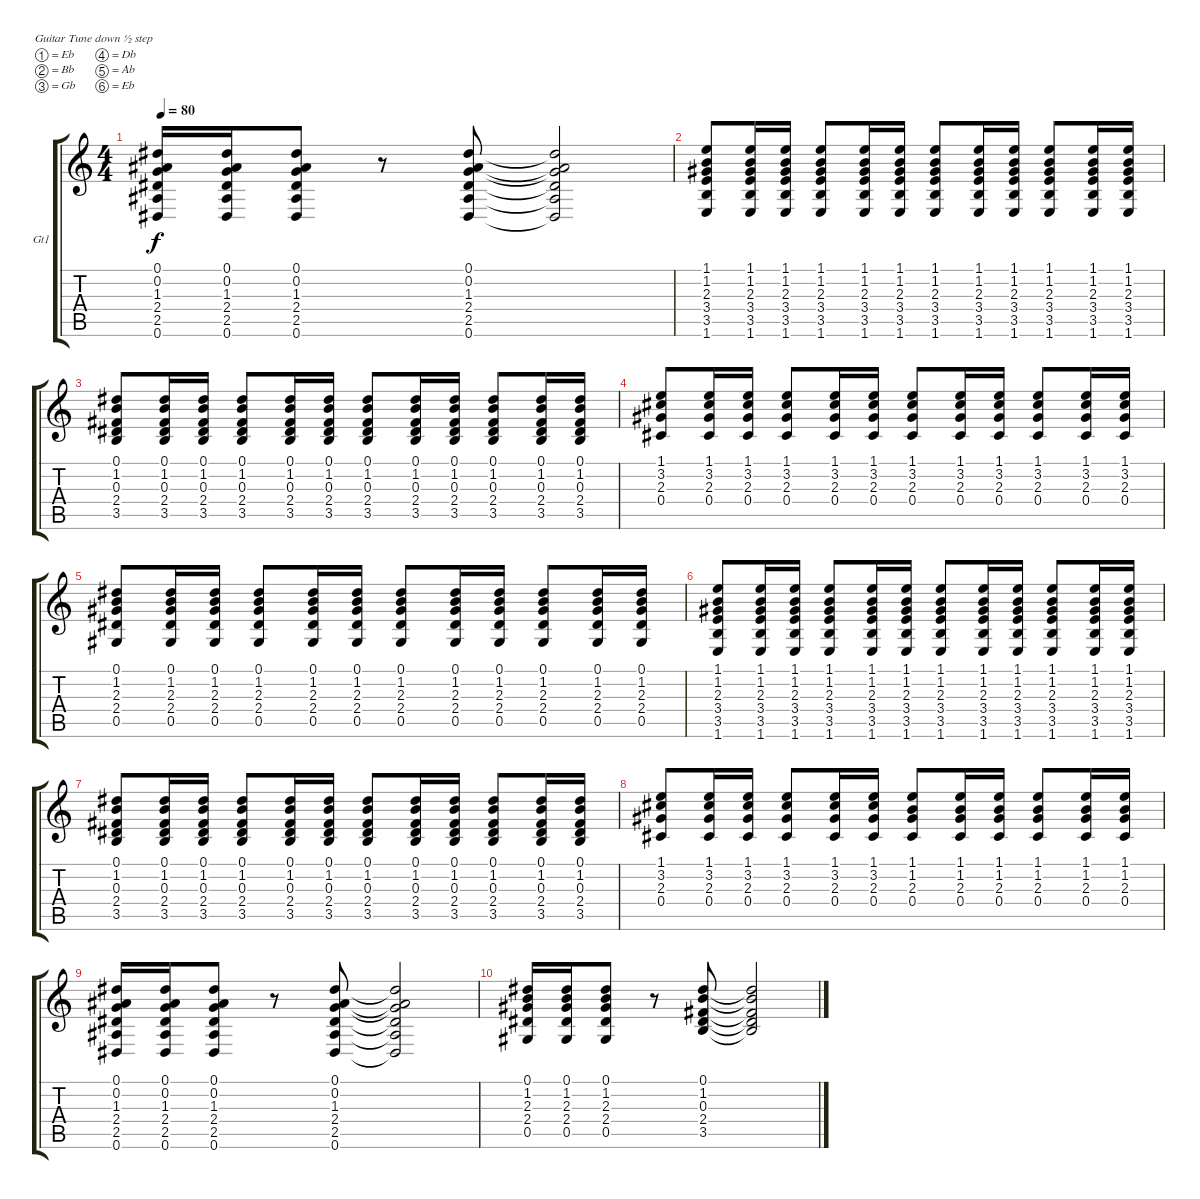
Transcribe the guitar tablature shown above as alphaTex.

\defaultSystemsLayout 4
\bracketExtendMode groupsimilarinstruments
\firstSystemTrackNameOrientation horizontal
\otherSystemsTrackNameOrientation horizontal
\track ("Terentyev" "Gt1") {instrument acousticguitarsteel}
\staff {score tabs}
\tuning (Eb4 Bb3 Gb3 Db3 Ab2 Eb2)
\ts (4 4)
\tempo 80
\clef g2
\scale
0.333333
\ks c
(2.5 2.4 1.3 0.2 0.1 0.6).16{dy f} (2.5 2.4 1.3 0.2 0.1 0.6).16 (2.5 2.4 1.3 0.2 0.1 0.6).8 r.8 (2.5 2.4 1.3 0.2 0.1 0.6).8 (0.6{t} 2.5{t} 2.4{t} 1.3{t} 0.2{t} 0.1{t}).2 |
\scale
0.333333 (1.1 1.2 2.3 3.4 3.5 1.6).8 (1.1 3.4 2.3 1.2 1.6 3.5).16 (1.1 3.4 2.3 1.2 1.6 3.5).16 (1.1 1.2 2.3 3.4 3.5 1.6).8 (1.1 3.4 2.3 1.2 1.6 3.5).16 (1.1 3.4 2.3 1.2 1.6 3.5).16 (1.1 1.2 2.3 3.4 3.5 1.6).8 (1.1 3.4 2.3 1.2 1.6 3.5).16 (1.1 3.4 2.3 1.2 1.6 3.5).16 (1.1 1.2 2.3 3.4 3.5 1.6).8 (1.1 3.4 2.3 1.2 1.6 3.5).16 (1.1 3.4 2.3 1.2 1.6 3.5).16 |
\scale
0.333333 (0.1 1.2 0.3 2.4 3.5).8 (0.1 2.4 0.3 1.2 3.5).16 (0.1 2.4 0.3 1.2 3.5).16 (0.1 1.2 0.3 2.4 3.5).8 (0.1 2.4 0.3 1.2 3.5).16 (0.1 2.4 0.3 1.2 3.5).16 (0.1 1.2 0.3 2.4 3.5).8 (0.1 2.4 0.3 1.2 3.5).16 (0.1 2.4 0.3 1.2 3.5).16 (0.1 1.2 0.3 2.4 3.5).8 (0.1 2.4 0.3 1.2 3.5).16 (0.1 2.4 0.3 1.2 3.5).16 |
\scale
0.333333 (1.1 3.2 2.3 0.4).8 (1.1 0.4 2.3 3.2).16 (1.1 0.4 2.3 3.2).16 (1.1 3.2 2.3 0.4).8 (1.1 0.4 2.3 3.2).16 (1.1 0.4 2.3 3.2).16 (1.1 3.2 2.3 0.4).8 (1.1 0.4 2.3 3.2).16 (1.1 0.4 2.3 3.2).16 (1.1 3.2 2.3 0.4).8 (1.1 0.4 2.3 3.2).16 (1.1 0.4 2.3 3.2).16 |
\scale
0.333333 (0.1 1.2 2.3 2.4 0.5).8 (0.1 2.4 2.3 1.2 0.5).16 (0.1 2.4 2.3 1.2 0.5).16 (0.1 1.2 2.3 2.4 0.5).8 (0.1 2.4 2.3 1.2 0.5).16 (0.1 2.4 2.3 1.2 0.5).16 (0.1 1.2 2.3 2.4 0.5).8 (0.1 2.4 2.3 1.2 0.5).16 (0.1 2.4 2.3 1.2 0.5).16 (0.1 1.2 2.3 2.4 0.5).8 (0.1 2.4 2.3 1.2 0.5).16 (0.1 2.4 2.3 1.2 0.5).16 |
\scale
0.333333 (1.1 1.2 2.3 3.4 3.5 1.6).8 (1.1 3.4 2.3 1.2 1.6 3.5).16 (1.1 3.4 2.3 1.2 1.6 3.5).16 (1.1 1.2 2.3 3.4 3.5 1.6).8 (1.1 3.4 2.3 1.2 1.6 3.5).16 (1.1 3.4 2.3 1.2 1.6 3.5).16 (1.1 1.2 2.3 3.4 3.5 1.6).8 (1.1 3.4 2.3 1.2 1.6 3.5).16 (1.1 3.4 2.3 1.2 1.6 3.5).16 (1.1 1.2 2.3 3.4 3.5 1.6).8 (1.1 3.4 2.3 1.2 1.6 3.5).16 (1.1 3.4 2.3 1.2 1.6 3.5).16 |
\scale
0.333333 (0.1 1.2 0.3 2.4 3.5).8 (0.1 2.4 0.3 1.2 3.5).16 (0.1 2.4 0.3 1.2 3.5).16 (0.1 1.2 0.3 2.4 3.5).8 (0.1 2.4 0.3 1.2 3.5).16 (0.1 2.4 0.3 1.2 3.5).16 (0.1 1.2 0.3 2.4 3.5).8 (0.1 2.4 0.3 1.2 3.5).16 (0.1 2.4 0.3 1.2 3.5).16 (0.1 1.2 0.3 2.4 3.5).8 (0.1 2.4 0.3 1.2 3.5).16 (0.1 2.4 0.3 1.2 3.5).16 |
\scale
0.333333 (1.1 3.2 2.3 0.4).8 (1.1 0.4 2.3 3.2).16 (1.1 0.4 2.3 3.2).16 (1.1 3.2 2.3 0.4).8 (1.1 0.4 2.3 3.2).16 (1.1 0.4 2.3 3.2).16 (1.1 1.2 2.3 0.4).8 (1.1 0.4 2.3 1.2).16 (1.1 0.4 2.3 1.2).16 (1.1 1.2 2.3 0.4).8 (1.1 0.4 2.3 1.2).16 (1.1 0.4 2.3 1.2).16 |
\scale
0.333333 (2.5 2.4 1.3 0.2 0.1 0.6).16 (2.5 2.4 1.3 0.2 0.1 0.6).16 (2.5 2.4 1.3 0.2 0.1 0.6).8 r.8 (2.5 2.4 1.3 0.2 0.1 0.6).8 (0.6{t} 2.5{t} 2.4{t} 1.3{t} 0.2{t} 0.1{t}).2 |
\scale
0.333333 (0.5 2.4 2.3 1.2 0.1).16 (0.5 2.4 2.3 1.2 0.1).16 (0.5 2.4 2.3 1.2 0.1).8 r.8 (3.5 2.4 0.3 1.2 0.1).8 (3.5{t} 2.4{t} 0.3{t} 1.2{t} 0.1{t}).2
